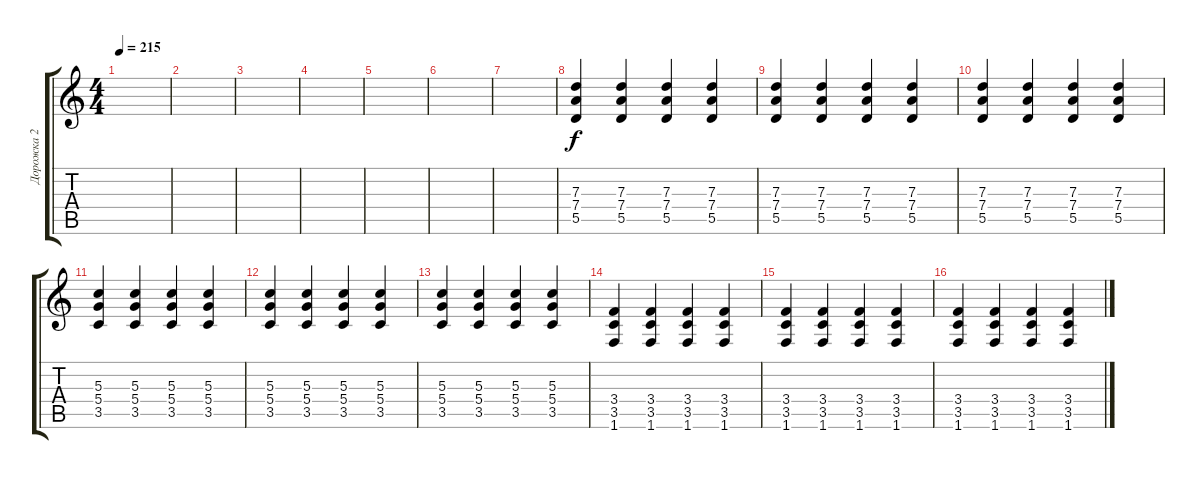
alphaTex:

\track ("Дорожка 2" "Дорожка 2") {instrument distortionguitar}
\staff {score tabs}
\tuning (E4 B3 G3 D3 A2 E2) {hide}
\ts (4 4)
\tempo 215
\clef g2
\ks c
|
|
|
|
|
|
|
(7.3 7.4 5.5).4 (7.3 7.4 5.5).4 (7.3 7.4 5.5).4 (7.3 7.4 5.5).4 |
(7.3 7.4 5.5).4 (7.3 7.4 5.5).4 (7.3 7.4 5.5).4 (7.3 7.4 5.5).4 |
(7.3 7.4 5.5).4 (7.3 7.4 5.5).4 (7.3 7.4 5.5).4 (7.3 7.4 5.5).4 |
(5.3 5.4 3.5).4 (5.3 5.4 3.5).4 (5.3 5.4 3.5).4 (5.3 5.4 3.5).4 |
(5.3 5.4 3.5).4 (5.3 5.4 3.5).4 (5.3 5.4 3.5).4 (5.3 5.4 3.5).4 |
(5.3 5.4 3.5).4 (5.3 5.4 3.5).4 (5.3 5.4 3.5).4 (5.3 5.4 3.5).4 |
(3.4 3.5 1.6).4 (3.4 3.5 1.6).4 (3.4 3.5 1.6).4 (3.4 3.5 1.6).4 |
(3.4 3.5 1.6).4 (3.4 3.5 1.6).4 (3.4 3.5 1.6).4 (3.4 3.5 1.6).4 |
(3.4 3.5 1.6).4 (3.4 3.5 1.6).4 (3.4 3.5 1.6).4 (3.4 3.5 1.6).4
